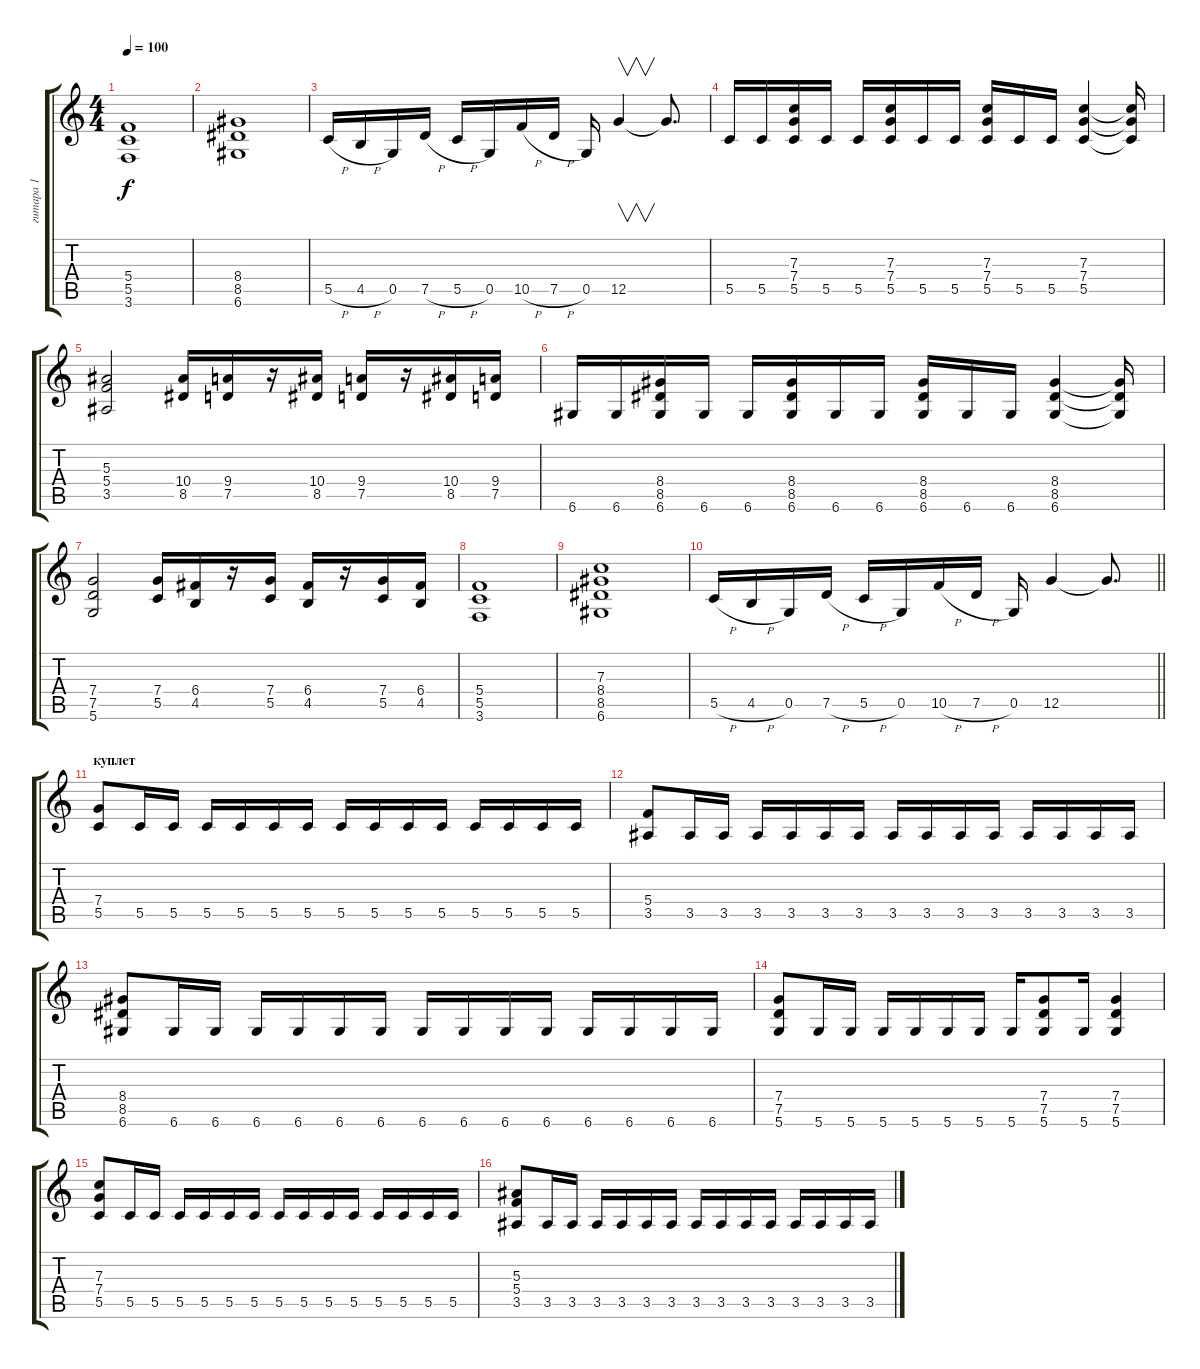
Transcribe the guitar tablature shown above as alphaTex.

\track ("гитара 1" "гитара 1") {instrument distortionguitar}
\staff {score tabs}
\tuning (D4 A3 F3 C3 G2 D2) {hide}
\ts (4 4)
\tempo 100
\clef g2
\ks c
(5.4 5.5 3.6).1{dy f} |
(8.4 8.5 6.6).1 |
5.5{h}.16 4.5{h}.16 0.5.16 7.5{h}.16 5.5{h}.16 0.5.16 10.5{h}.16 7.5{h}.16 0.5.16 12.5.4{v} 12.5{t}.8{d} |
5.5.16 5.5.16 (7.3 7.4 5.5).16 5.5.16 5.5.16 (7.3 7.4 5.5).16 5.5.16 5.5.16 (7.3 7.4 5.5).16 5.5.16 5.5.16 (7.3 7.4 5.5).4 (7.3{t} 7.4{t} 5.5{t}).16 |
(5.3 5.4 3.5).2 (10.4 8.5).16 (9.4 7.5).16 r.16 (10.4 8.5).16 (9.4 7.5).16 r.16 (10.4 8.5).16 (9.4 7.5).16 |
6.6.16 6.6.16 (8.4 8.5 6.6).16 6.6.16 6.6.16 (8.4 8.5 6.6).16 6.6.16 6.6.16 (8.4 8.5 6.6).16 6.6.16 6.6.16 (8.4 8.5 6.6).4 (8.4{t} 8.5{t} 6.6{t}).16 |
(7.4 7.5 5.6).2 (7.4 5.5).16 (6.4 4.5).16 r.16 (7.4 5.5).16 (6.4 4.5).16 r.16 (7.4 5.5).16 (6.4 4.5).16 |
(5.4 5.5 3.6).1 |
(7.3 8.4 8.5 6.6).1 |
\barLineRight lightlight
5.5{h}.16 4.5{h}.16 0.5.16 7.5{h}.16 5.5{h}.16 0.5.16 10.5{h}.16 7.5{h}.16 0.5.16 12.5.4 12.5{t}.8{d} |
\section ("" "куплет")
(7.4 5.5).8{instrument distortionguitar} 5.5.16 5.5.16 5.5.16 5.5.16 5.5.16 5.5.16 5.5.16 5.5.16 5.5.16 5.5.16 5.5.16 5.5.16 5.5.16 5.5.16 |
(5.4 3.5).8 3.5.16 3.5.16 3.5.16 3.5.16 3.5.16 3.5.16 3.5.16 3.5.16 3.5.16 3.5.16 3.5.16 3.5.16 3.5.16 3.5.16 |
(8.4 8.5 6.6).8 6.6.16 6.6.16 6.6.16 6.6.16 6.6.16 6.6.16 6.6.16 6.6.16 6.6.16 6.6.16 6.6.16 6.6.16 6.6.16 6.6.16 |
(7.4 7.5 5.6).8 5.6.16 5.6.16 5.6.16 5.6.16 5.6.16 5.6.16 5.6.16 (7.4 7.5 5.6).8 5.6.16 (7.4 7.5 5.6).4 |
(7.3 7.4 5.5).8 5.5.16 5.5.16 5.5.16 5.5.16 5.5.16 5.5.16 5.5.16 5.5.16 5.5.16 5.5.16 5.5.16 5.5.16 5.5.16 5.5.16 |
(5.3 5.4 3.5).8 3.5.16 3.5.16 3.5.16 3.5.16 3.5.16 3.5.16 3.5.16 3.5.16 3.5.16 3.5.16 3.5.16 3.5.16 3.5.16 3.5.16
